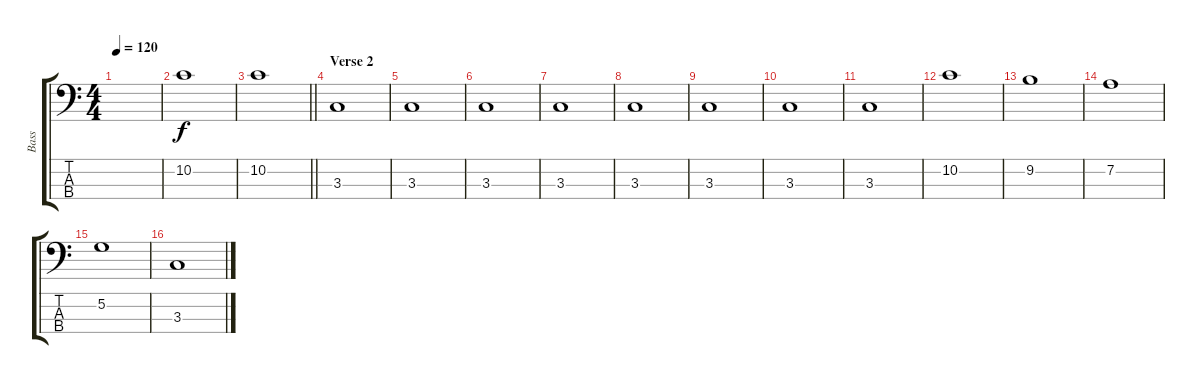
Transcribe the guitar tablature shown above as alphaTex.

\track ("Bass" "Bass") {instrument electricbassfinger}
\staff {score tabs}
\tuning (G2 D2 A1 E1) {hide}
\ts (4 4)
\tempo 120
\clef f4
\ks c
|
10.2.1 |
\barLineRight lightlight
10.2.1 |
\section ("" "Verse 2")
3.3.1 |
3.3.1 |
3.3.1 |
3.3.1 |
3.3.1 |
3.3.1 |
3.3.1 |
3.3.1 |
10.2.1 |
9.2.1 |
7.2.1 |
5.2.1 |
3.3.1
